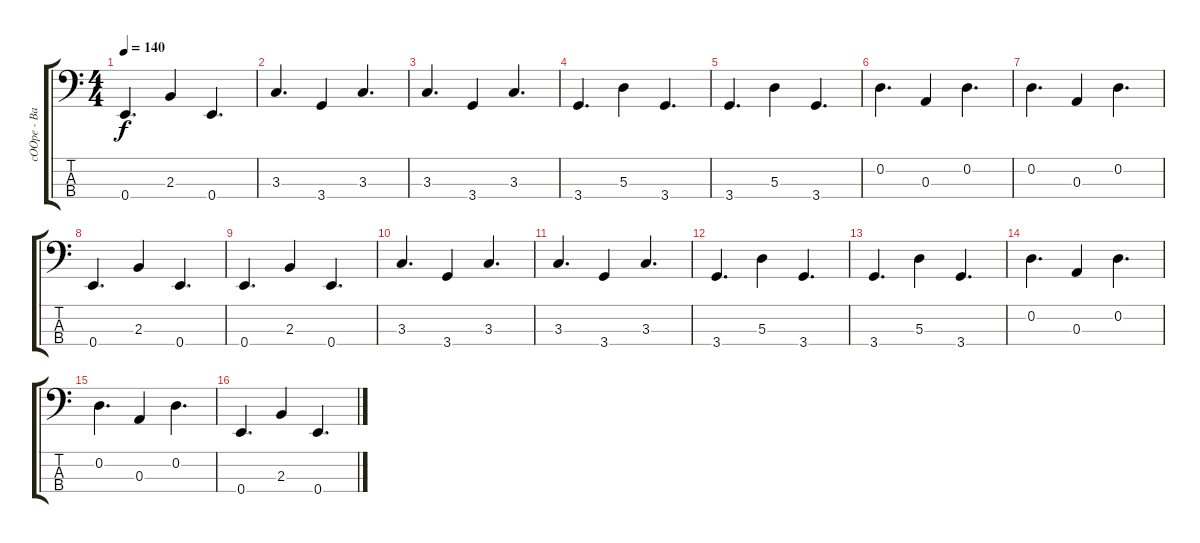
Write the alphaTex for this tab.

\track ("cOOpe - Bass" "cOOpe - Ba") {instrument electricbasspick}
\staff {score tabs}
\tuning (G2 D2 A1 E1) {hide}
\ts (4 4)
\tempo 140
\clef f4
\ks c
0.4.4{d dy f} 2.3.4 0.4.4{d} |
3.3.4{d} 3.4.4 3.3.4{d} |
3.3.4{d} 3.4.4 3.3.4{d} |
3.4.4{d} 5.3.4 3.4.4{d} |
3.4.4{d} 5.3.4 3.4.4{d} |
0.2.4{d} 0.3.4 0.2.4{d} |
0.2.4{d} 0.3.4 0.2.4{d} |
0.4.4{d} 2.3.4 0.4.4{d} |
0.4.4{d} 2.3.4 0.4.4{d} |
3.3.4{d} 3.4.4 3.3.4{d} |
3.3.4{d} 3.4.4 3.3.4{d} |
3.4.4{d} 5.3.4 3.4.4{d} |
3.4.4{d} 5.3.4 3.4.4{d} |
0.2.4{d} 0.3.4 0.2.4{d} |
0.2.4{d} 0.3.4 0.2.4{d} |
0.4.4{d} 2.3.4 0.4.4{d}
